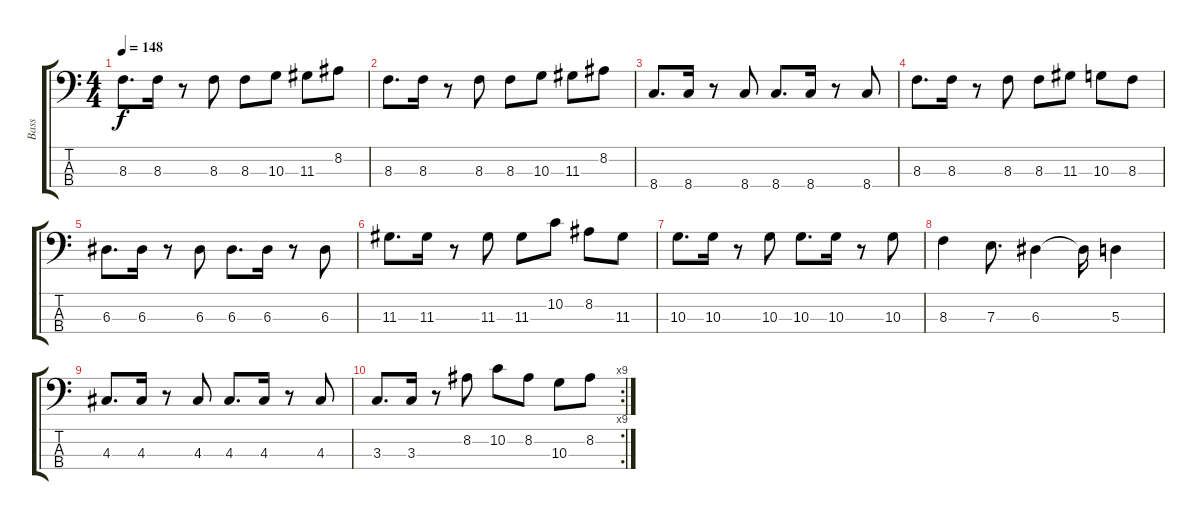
\track ("Bass" "Bass") {instrument electricbassfinger}
\staff {score tabs}
\tuning (G2 D2 A1 E1) {hide}
\ts (4 4)
\tempo 148
\clef f4
\ks c
8.3.8{d dy f} 8.3.16 r.8 8.3.8 8.3.8 10.3.8 11.3.8 8.2.8 |
8.3.8{d} 8.3.16 r.8 8.3.8 8.3.8 10.3.8 11.3.8 8.2.8 |
8.4.8{d} 8.4.16 r.8 8.4.8 8.4.8{d} 8.4.16 r.8 8.4.8 |
8.3.8{d} 8.3.16 r.8 8.3.8 8.3.8 11.3.8 10.3.8 8.3.8 |
6.3.8{d} 6.3.16 r.8 6.3.8 6.3.8{d} 6.3.16 r.8 6.3.8 |
11.3.8{d} 11.3.16 r.8 11.3.8 11.3.8 10.2.8 8.2.8 11.3.8 |
10.3.8{d} 10.3.16 r.8 10.3.8 10.3.8{d} 10.3.16 r.8 10.3.8 |
8.3.4 7.3.8{d} 6.3.4 6.3{t}.16 5.3.4 |
4.3.8{d} 4.3.16 r.8 4.3.8 4.3.8{d} 4.3.16 r.8 4.3.8 |
\rc 9
3.3.8{d} 3.3.16 r.8 8.2.8 10.2.8 8.2.8 10.3.8 8.2.8
